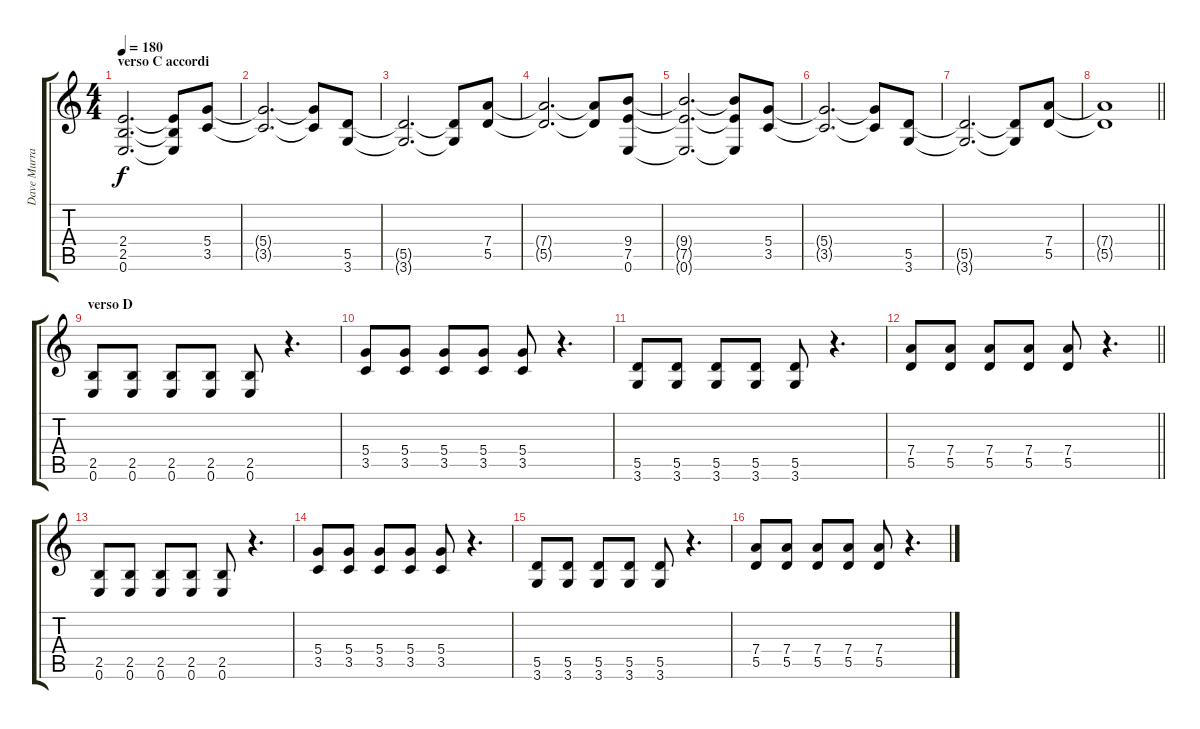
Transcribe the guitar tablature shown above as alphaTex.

\track ("Dave Murray" "Dave Murra") {instrument distortionguitar}
\staff {score tabs}
\tuning (E4 B3 G3 D3 A2 E2) {hide}
\ts (4 4)
\section ("" "verso C accordi")
\tempo 180
\clef g2
\ks c
(2.4{t} 2.5{t} 0.6{t}).2{d dy f balance 8} (2.4{t} 2.5{t} 0.6{t}).8 (5.4 3.5).8 |
(5.4{t} 3.5{t}).2{d} (5.4{t} 3.5{t}).8 (5.5 3.6).8 |
(5.5{t} 3.6{t}).2{d} (5.5{t} 3.6{t}).8 (7.4 5.5).8 |
(7.4{t} 5.5{t}).2{d} (7.4{t} 5.5{t}).8 (9.4 7.5 0.6).8 |
(9.4{t} 7.5{t} 0.6{t}).2{d} (9.4{t} 7.5{t} 0.6{t}).8 (5.4 3.5).8 |
(5.4{t} 3.5{t}).2{d} (5.4{t} 3.5{t}).8 (5.5 3.6).8 |
(5.5{t} 3.6{t}).2{d} (5.5{t} 3.6{t}).8 (7.4 5.5).8 |
\barLineRight lightlight
(7.4{t} 5.5{t}).1 |
\section ("" "verso D")
(2.5 0.6).8 (2.5 0.6).8 (2.5 0.6).8 (2.5 0.6).8 (2.5 0.6).8 r.4{d} |
(5.4 3.5).8 (5.4 3.5).8 (5.4 3.5).8 (5.4 3.5).8 (5.4 3.5).8 r.4{d} |
(5.5 3.6).8 (5.5 3.6).8 (5.5 3.6).8 (5.5 3.6).8 (5.5 3.6).8 r.4{d} |
\barLineRight lightlight
(7.4 5.5).8 (7.4 5.5).8 (7.4 5.5).8 (7.4 5.5).8 (7.4 5.5).8 r.4{d} |
\section ("" "")
(2.5 0.6).8 (2.5 0.6).8 (2.5 0.6).8 (2.5 0.6).8 (2.5 0.6).8 r.4{d} |
(5.4 3.5).8 (5.4 3.5).8 (5.4 3.5).8 (5.4 3.5).8 (5.4 3.5).8 r.4{d} |
(5.5 3.6).8 (5.5 3.6).8 (5.5 3.6).8 (5.5 3.6).8 (5.5 3.6).8 r.4{d} |
(7.4 5.5).8 (7.4 5.5).8 (7.4 5.5).8 (7.4 5.5).8 (7.4 5.5).8 r.4{d}
